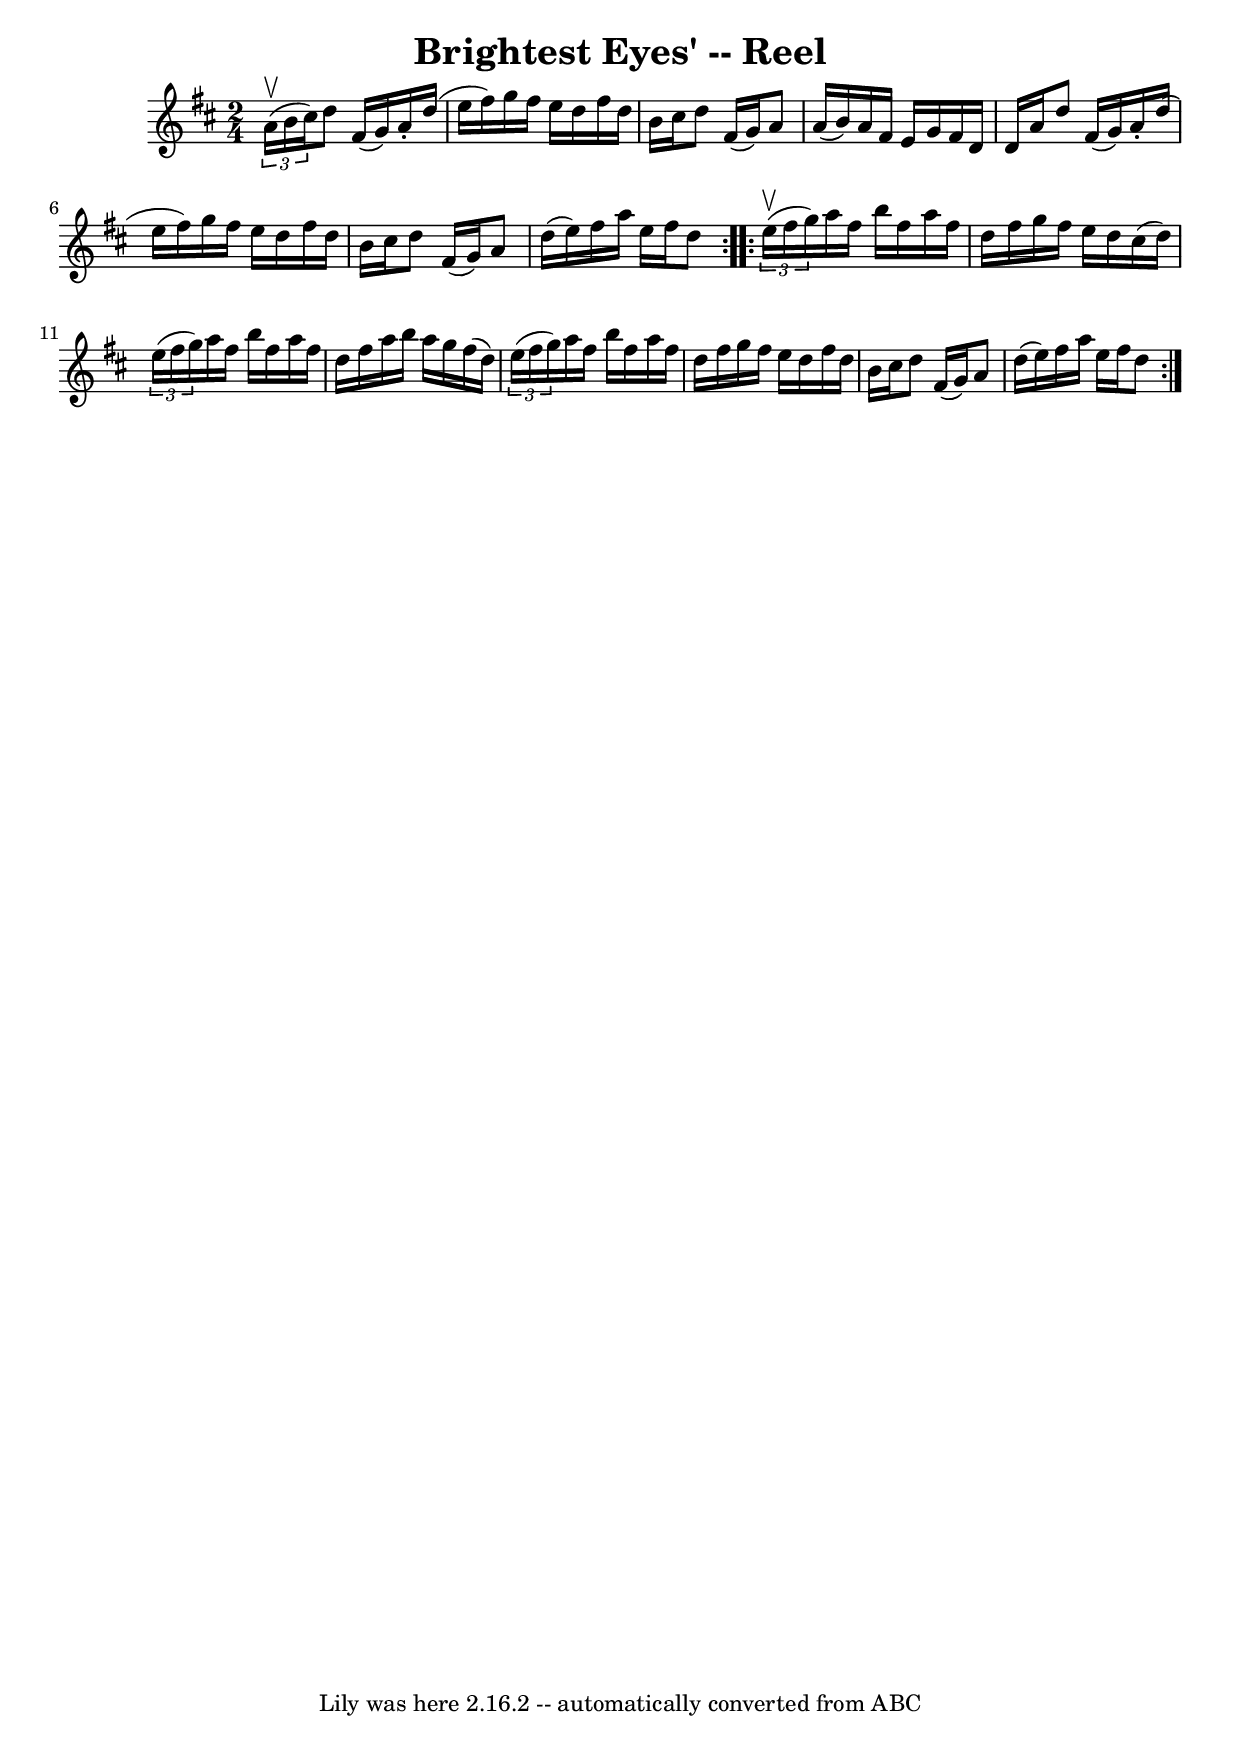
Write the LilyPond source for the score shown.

\version "2.16.2"
\include "Mammoth.ily"
\header {
  %% book = "Ryan's Mammoth Collection"
  crossRefNumber = "1"
  footnotes = "\\\\260"
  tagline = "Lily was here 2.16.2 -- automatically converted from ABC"
  title = "Brightest Eyes' -- Reel"

}
voicedefault =  {



  \repeat volta 2 {

    \time 2/4 
    \key d \major   \times 2/3 { a'16^\upbow(b'16 cis''16) 
			       } 
    |
    d''8 fis'16 (g'16) a'16 -. d''16 (e''16 fis''16 
    )   |
    g''16 fis''16 e''16 d''16 fis''16 d''16 b'16 
    cis''16    |
    d''8 fis'16 (g'16) a'8 a'16 (b'16) 
    |
    a'16 fis'16 e'16 g'16 fis'16 d'16 d'16 a'16   
    |
    d''8 fis'16 (g'16) a'16 -. d''16 (e''16    
    fis''16)   |
    g''16 fis''16 e''16 d''16 fis''16 d''16 
    b'16 cis''16    |
    d''8 fis'16 (g'16) a'8 d''16 (
    e''16)   |
    fis''16 a''16 e''16 fis''16 d''8    
  }     

  \repeat volta 2 {
    \times 2/3 { e''16^\upbow(fis''16 g''16) 
	       } 
    |
    a''16 fis''16 b''16 fis''16 a''16 fis''16 d''16  
    fis''16    |
    g''16 fis''16 e''16 d''16 cis''16 (d''16 
    )   \times 2/3 { e''16 (fis''16 g''16) 
		   }   |
    a''16    
    fis''16 b''16 fis''16 a''16 fis''16 d''16 fis''16    |
    
    a''16 b''16 a''16 g''16 fis''16 (d''16)   \times 2/3 {   
      e''16 (fis''16 g''16) 
    }   |
    a''16 fis''16 b''16    
    fis''16 a''16 fis''16 d''16 fis''16    |
    g''16 fis''16  
    e''16 d''16 fis''16 d''16 b'16 cis''16    |
    d''8    
    fis'16 (g'16) a'8 d''16 (e''16)   |
    fis''16 a''16  
    e''16 fis''16 d''8  
  }   

}

\score{
  <<

    \context Staff="default"
    {
      \voicedefault 
      
    }

  >>
  \layout {
    
  }
  \midi {
  }

}
